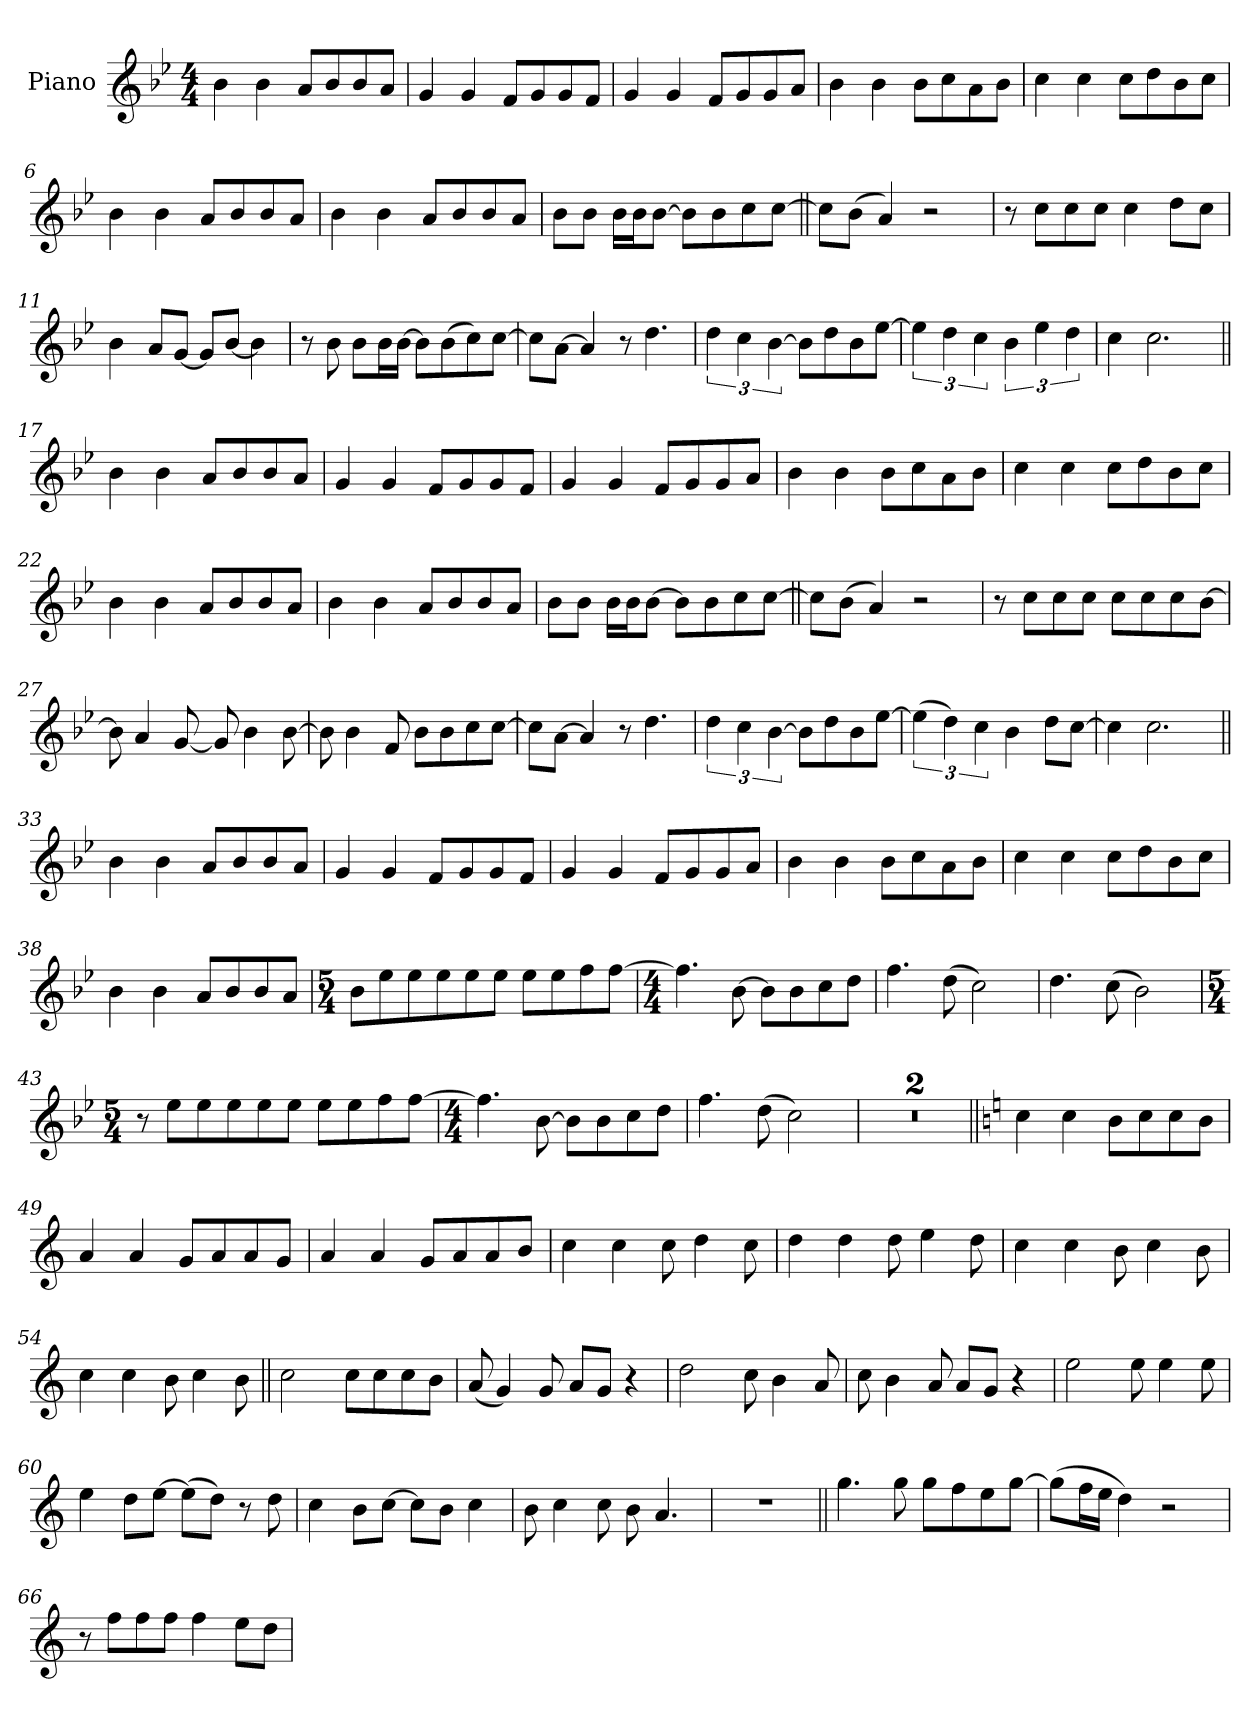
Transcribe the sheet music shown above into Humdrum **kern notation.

**kern
*part1
*staff1
*I"Piano
*I'Pno.
*clefG2
*k[b-e-]
*M4/4
*MM130
=1
4b-!
4b-!
8a!L
8b-!
8b-!
8a!J
=2
4g!
4g!
8f!L
8g!
8g!
8f!J
=3
4g!
4g!
8f!L
8g!
8g!
8a!J
=4
4b-!
4b-!
8b-!L
8cc!
8a!
8b-!J
=5
4cc!
4cc!
8cc!L
8dd!
8b-!
8cc!J
=6
4b-!
4b-!
8a!L
8b-!
8b-!
8a!J
=7
4b-!
4b-!
8a!L
8b-!
8b-!
8a!J
=8
8b-!L
8b-J
16b-LL
16b-J
[8b-J
8b-L]
8b-
8cc
[8ccJ
=9||
8ccL]
(8b-J
4a)
2r
=10
8r
8ccL
8cc
8ccJ
4cc
8ddL
8ccJ
=11
4b-
8aL
[8gJ
8gL]
[8b-J
4b-]
=12
8r
8b-
8b-L
16b-L
[16b-JJ
8b-L]
(8b-
8cc)
[8ccJ
=13
8ccL]
[8aJ
4a]
8r
4.dd
=14
6dd
6cc
[6b-
8b-L]
8dd
8b-
[8ee-J
=15
6ee-]
6dd
6cc
6b-
6ee-
6dd
=16
4cc
2.cc
=17||
4b-!
4b-!
8a!L
8b-!
8b-!
8a!J
=18
4g!
4g!
8f!L
8g!
8g!
8f!J
=19
4g!
4g!
8f!L
8g!
8g!
8a!J
=20
4b-!
4b-!
8b-!L
8cc!
8a!
8b-!J
=21
4cc!
4cc!
8cc!L
8dd!
8b-!
8cc!J
=22
4b-!
4b-!
8a!L
8b-!
8b-!
8a!J
=23
4b-!
4b-!
8a!L
8b-!
8b-!
8a!J
=24
8b-!L
8b-J
16b-LL
16b-J
[8b-J
8b-L]
8b-
8cc
[8ccJ
=25||
8ccL]
(8b-J
4a)
2r
=26
8r
8ccL
8cc
8ccJ
8ccL
8cc
8cc
[8b-J
=27
8b-]
4a
[8g
8g]
4b-
[8b-
=28
8b-]
4b-
8f
8b-L
8b-
8cc
[8ccJ
=29
8ccL]
[8aJ
4a]
8r
4.dd
=30
6dd
6cc
[6b-
8b-L]
8dd
8b-
[8ee-J
=31
(6ee-]
6dd)
6cc
4b-
8ddL
[8ccJ
=32
4cc]
2.cc
=33||
4b-!
4b-!
8a!L
8b-!
8b-!
8a!J
=34
4g!
4g!
8f!L
8g!
8g!
8f!J
=35
4g!
4g!
8f!L
8g!
8g!
8a!J
=36
4b-!
4b-!
8b-!L
8cc!
8a!
8b-!J
=37
4cc!
4cc!
8cc!L
8dd!
8b-!
8cc!J
=38
4b-!
4b-!
8a!L
8b-!
8b-!
8a!J
=39
*M5/4
8b-!L
8ee-
8ee-
8ee-
8ee-
8ee-J
8ee-L
8ee-
8ff
[8ffJ
=40
*M4/4
4.ff]
[8b-
8b-L]
8b-
8cc
8ddJ
=41
4.ff
(8dd
2cc)
=42
4.dd
(8cc
2b-)
=43
*M5/4
8r
8ee-L
8ee-
8ee-
8ee-
8ee-J
8ee-L
8ee-
8ff
[8ffJ
=44
*M4/4
4.ff]
[8b-
8b-L]
8b-
8cc
8ddJ
=45
4.ff
(8dd
2cc)
=46
1r
=47
1r
=48||
*k[]
4cc!
4cc!
8b!L
8cc!
8cc!
8b!J
=49
4a!
4a!
8g!L
8a!
8a!
8g!J
=50
4a!
4a!
8g!L
8a!
8a!
8b!J
=51
4cc!
4cc!
8cc!
4dd!
8cc!
=52
4dd!
4dd!
8dd!
4ee!
8dd!
=53
4cc!
4cc!
8b!
4cc!
8b!
=54
4cc!
4cc!
8b!
4cc!
8b!
=55||
2cc
8ccL
8cc
8cc
8bJ
=56
(8a
4g)
8g
8aL
8gJ
4r
=57
2dd
8cc
4b
8a
=58
8cc
4b
8a
8aL
8gJ
4r
=59
2ee
8ee
4ee
8ee
=60
4ee
8ddL
[8eeJ
(8eeL]
8ddJ)
8r
8dd
=61
4cc
8bL
[8ccJ
8ccL]
8bJ
4cc
=62
8b
4cc
8cc
8b
4.a
=63
1r
=64||
4.gg
8gg
8ggL
8ff
8ee
[8ggJ
=65
(8ggL]
16ffL
16eeJJ
4dd)
2r
=66
8r
8ffL
8ff
8ffJ
4ff
8eeL
8ddJ
=
*-
